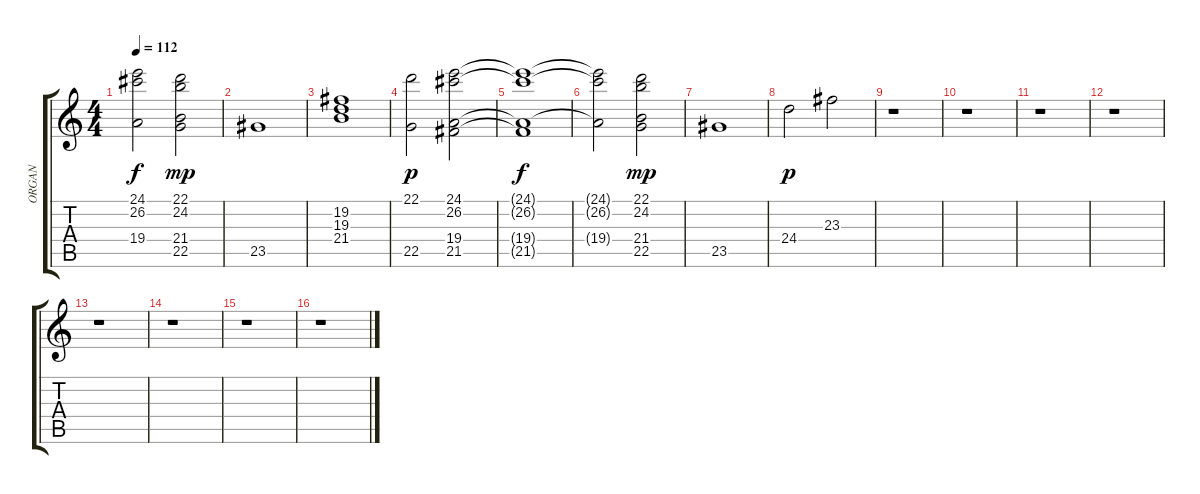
\track ("ORGAN" "ORGAN") {instrument percussiveorgan}
\staff {score tabs}
\tuning (E4 B3 G3 D3 A2 E2) {hide}
\ts (4 4)
\tempo 112
\clef g2
\ks c
(24.1{t} 26.2{t} 19.4{t}).2{dy f} (22.1 24.2 21.4 22.5).2{dy mp} |
23.5.1 |
(19.2 19.3 21.4).1 |
(22.1 22.5).2{dy p} (24.1 26.2 19.4 21.5).2 |
(24.1{t} 26.2{t} 19.4{t} 21.5{t}).1{dy f} |
(24.1{t} 26.2{t} 19.4{t}).2 (22.1 24.2 21.4 22.5).2{dy mp} |
23.5.1 |
24.4.2{dy p} 23.3.2 |
r.1 |
r.1 |
r.1 |
r.1 |
r.1 |
r.1 |
r.1 |
r.1
